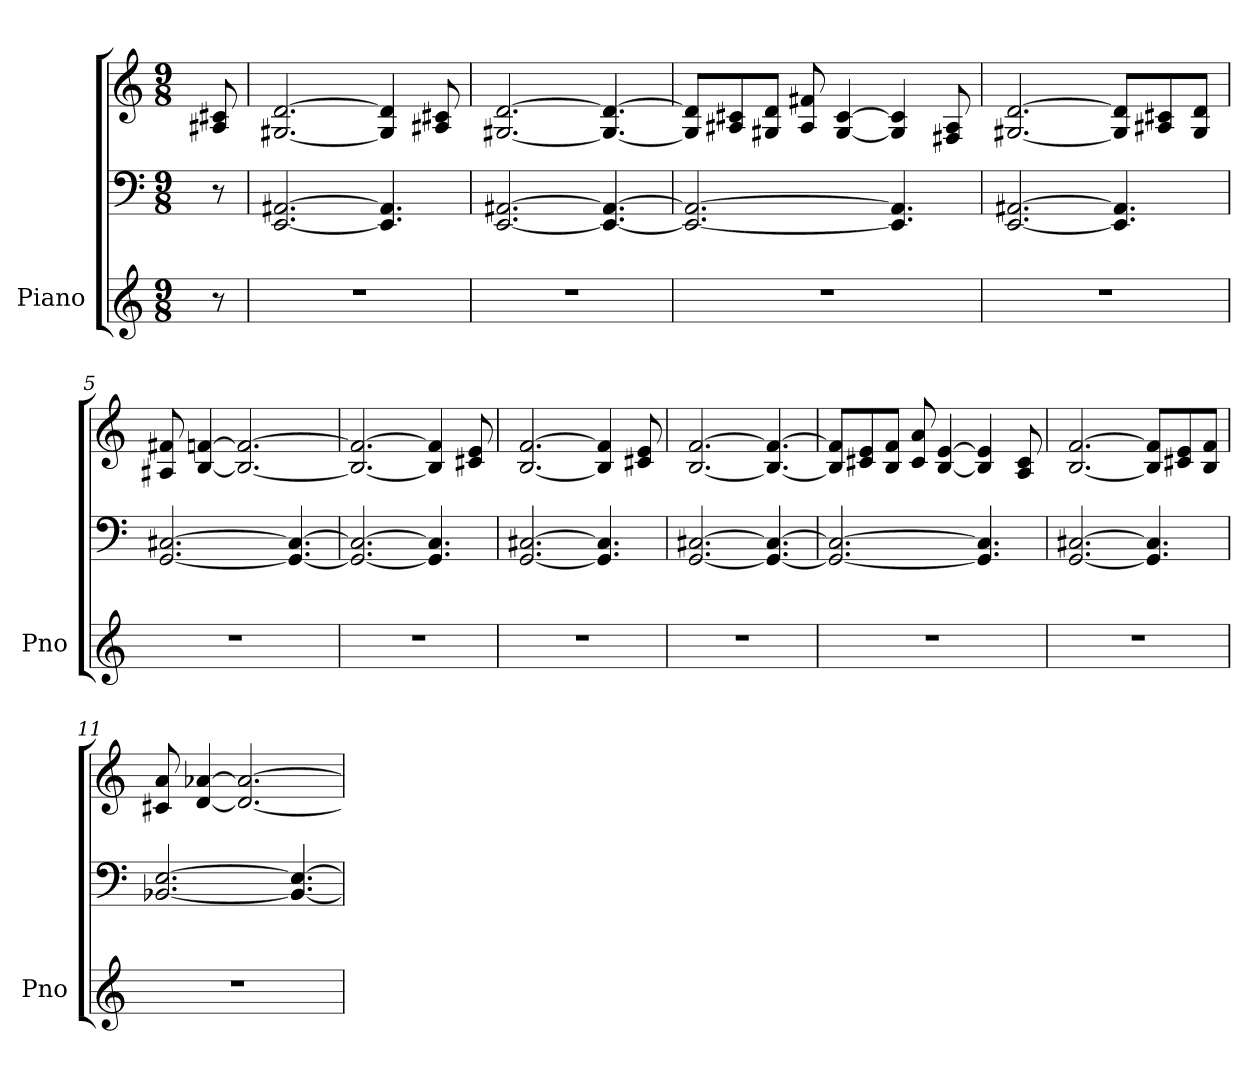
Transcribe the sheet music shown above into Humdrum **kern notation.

**kern	**kern	**kern
*part1	*part1	*part1
*staff3	*staff2	*staff1
*I"Piano	*	*
*I'Pno	*	*
*clefG2	*clefF4	*clefG2
*k[]	*k[]	*k[]
*M9/8	*M9/8	*M9/8
=	=	=
8r	8r	8A#X 8c#X
=1	=1	=1
8%9r	[2.EE [2.AA#X	[2.G#X [2.d
.	4.EE] 4.AA#]	4G#] 4d]
.	.	8A#X 8c#X
=2	=2	=2
8%9r	[2.EE [2.AA#X	[2.G#X [2.d
.	4.EE_ 4.AA#_	4.G#_ 4.d_
=3	=3	=3
8%9r	2.EE_ 2.AA#_	8G#] 8d]L
.	.	8A#X 8c#X
.	.	8G#X 8dJ
.	.	8A# 8f#X
.	.	[4G# [4c#
.	4.EE] 4.AA#]	4G#] 4c#]
.	.	8F#X 8A#
=4	=4	=4
8%9r	[2.EE [2.AA#X	[2.G#X [2.d
.	4.EE] 4.AA#]	8G#] 8d]L
.	.	8A#X 8c#X
.	.	8G# 8dJ
=5	=5	=5
8%9r	[2.GG [2.C#X	8A#X 8f#X
.	.	[4B [4fn
.	.	2.B_ 2.f_
.	4.GG_ 4.C#_	.
=6	=6	=6
8%9r	2.GG_ 2.C#_	2.B_ 2.f_
.	4.GG] 4.C#]	4B] 4f]
.	.	8c#X 8e
=7	=7	=7
8%9r	[2.GG [2.C#X	[2.B [2.f
.	4.GG] 4.C#]	4B] 4f]
.	.	8c#X 8e
=8	=8	=8
8%9r	[2.GG [2.C#X	[2.B [2.f
.	4.GG_ 4.C#_	4.B_ 4.f_
=9	=9	=9
8%9r	2.GG_ 2.C#_	8B] 8f]L
.	.	8c#X 8e
.	.	8B 8fJ
.	.	8c# 8a
.	.	[4B [4e
.	4.GG] 4.C#]	4B] 4e]
.	.	8A 8c#
=10	=10	=10
8%9r	[2.GG [2.C#X	[2.B [2.f
.	4.GG] 4.C#]	8B] 8f]L
.	.	8c#X 8e
.	.	8B 8fJ
=11	=11	=11
8%9r	[2.BB-X [2.E	8c#X 8a
.	.	[4d [4a-X
.	.	2.d_ 2.a-_
.	4.BB-_ 4.E_	.
=	=	=
*-	*-	*-
